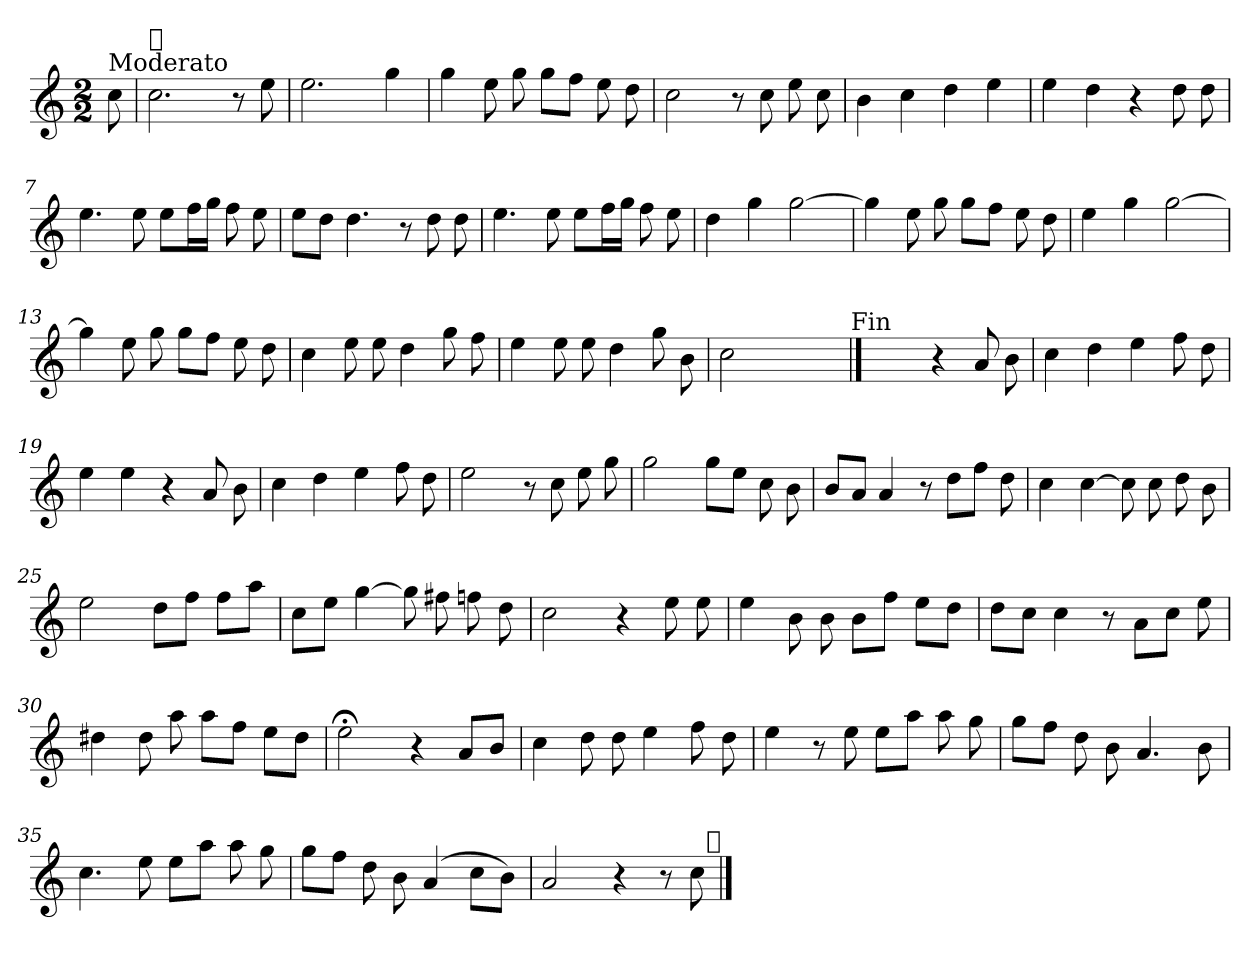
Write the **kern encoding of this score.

**kern
*part1
*staff1
*clefG2
*k[]
*C:
*M2/2
=
!LO:TX:a:t=Moderato
8cc\
=1
!LO:TX:a:t=𝄋
2.cc\
8r
8ee\
=2
2.ee\
4gg\
=3
4gg\
8ee\
8gg\
8gg\L
8ff\J
8ee\
8dd\
=4
2cc\
8r
8cc\
8ee\
8cc\
=5
4b\
4cc\
4dd\
4ee\
!!LO:LB:g=z
=6
4ee\
4dd\
4r
8dd\
8dd\
=7
4.ee\
8ee\
8ee\L
16ff\L
16gg\JJ
8ff\
8ee\
=8
8ee\L
8dd\J
4.dd\
8r
8dd\
8dd\
=9
4.ee\
8ee\
8ee\L
16ff\L
16gg\JJ
8ff\
8ee\
=10
4dd\
4gg\
[2gg\
!!LO:LB:g=z
=11
4gg\]
8ee\
8gg\
8gg\L
8ff\J
8ee\
8dd\
=12
4ee\
4gg\
[2gg\
=13
4gg\]
8ee\
8gg\
8gg\L
8ff\J
8ee\
8dd\
=14
4cc\
8ee\
8ee\
4dd\
8gg\
8ff\
=15
4ee\
8ee\
8ee\
4dd\
8gg\
8b\
=16
2cc\
2ryy
!LO:TX:a:t=Fin
!!LO:LB:g=z
==17
2ryy
4r
8a/
8b\
=18
4cc\
4dd\
4ee\
8ff\
8dd\
=19
4ee\
4ee\
4r
8a/
8b\
=20
4cc\
4dd\
4ee\
8ff\
8dd\
=21
2ee\
8r
8cc\
8ee\
8gg\
=22
2gg\
8gg\L
8ee\J
8cc\
8b\
!!LO:LB:g=z
=23
8b/L
8a/J
4a/
8r
8dd\L
8ff\J
8dd\
=24
4cc\
[4cc\
8cc\]
8cc\
8dd\
8b\
=25
2ee\
8dd\L
8ff\J
8ff\L
8aa\J
=26
8cc\L
8ee\J
[4gg\
8gg\]
8ff#X\
8ffn\
8dd\
=27
2cc\
4r
8ee\
8ee\
!!LO:LB:g=z
=28
4ee\
8b\
8b\
8b\L
8ff\J
8ee\L
8dd\J
=29
8dd\L
8cc\J
4cc\
8r
8a\L
8cc\J
8ee\
=30
4dd#X\
8dd#\
8aa\
8aa\L
8ff\J
8ee\L
8dd#\J
=31
2ee;<\
4r
8a/L
8b/J
=32
4cc\
8dd\
8dd\
4ee\
8ff\
8dd\
!!LO:LB:g=z
=33
4ee\
8r
8ee\
8ee\L
8aa\J
8aa\
8gg\
=34
8gg\L
8ff\J
8dd\
8b\
4.a/
8b\
=35
4.cc\
8ee\
8ee\L
8aa\J
8aa\
8gg\
=36
8gg\L
8ff\J
8dd\
8b\
(>4a/
8cc\L
8b\J)
=37
2a/
4r
8r
8cc\
!LO:TX:a:t=𝄋
==
*-
